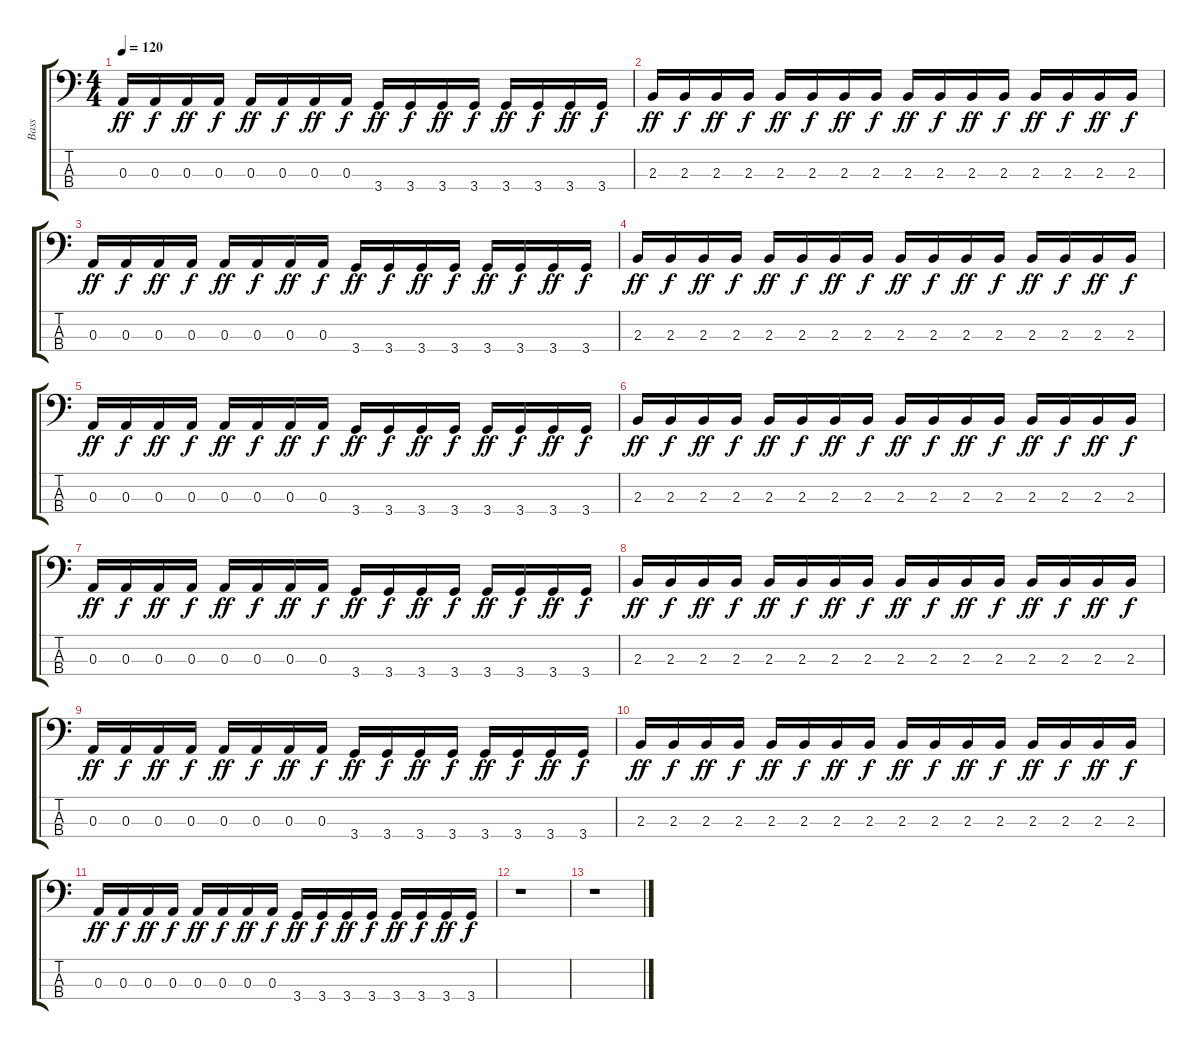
\track ("Bass" "Bass") {instrument electricbassfinger}
\staff {score tabs}
\tuning (G2 D2 A1 E1) {hide}
\ts (4 4)
\tempo 120
\clef f4
\ks c
0.3.16{dy ff} 0.3.16{dy f} 0.3.16{dy ff} 0.3.16{dy f} 0.3.16{dy ff} 0.3.16{dy f} 0.3.16{dy ff} 0.3.16{dy f} 3.4.16{dy ff} 3.4.16{dy f} 3.4.16{dy ff} 3.4.16{dy f} 3.4.16{dy ff} 3.4.16{dy f} 3.4.16{dy ff} 3.4.16{dy f} |
2.3.16{dy ff} 2.3.16{dy f} 2.3.16{dy ff} 2.3.16{dy f} 2.3.16{dy ff} 2.3.16{dy f} 2.3.16{dy ff} 2.3.16{dy f} 2.3.16{dy ff} 2.3.16{dy f} 2.3.16{dy ff} 2.3.16{dy f} 2.3.16{dy ff} 2.3.16{dy f} 2.3.16{dy ff} 2.3.16{dy f} |
0.3.16{dy ff} 0.3.16{dy f} 0.3.16{dy ff} 0.3.16{dy f} 0.3.16{dy ff} 0.3.16{dy f} 0.3.16{dy ff} 0.3.16{dy f} 3.4.16{dy ff} 3.4.16{dy f} 3.4.16{dy ff} 3.4.16{dy f} 3.4.16{dy ff} 3.4.16{dy f} 3.4.16{dy ff} 3.4.16{dy f} |
2.3.16{dy ff} 2.3.16{dy f} 2.3.16{dy ff} 2.3.16{dy f} 2.3.16{dy ff} 2.3.16{dy f} 2.3.16{dy ff} 2.3.16{dy f} 2.3.16{dy ff} 2.3.16{dy f} 2.3.16{dy ff} 2.3.16{dy f} 2.3.16{dy ff} 2.3.16{dy f} 2.3.16{dy ff} 2.3.16{dy f} |
0.3.16{dy ff} 0.3.16{dy f} 0.3.16{dy ff} 0.3.16{dy f} 0.3.16{dy ff} 0.3.16{dy f} 0.3.16{dy ff} 0.3.16{dy f} 3.4.16{dy ff} 3.4.16{dy f} 3.4.16{dy ff} 3.4.16{dy f} 3.4.16{dy ff} 3.4.16{dy f} 3.4.16{dy ff} 3.4.16{dy f} |
2.3.16{dy ff} 2.3.16{dy f} 2.3.16{dy ff} 2.3.16{dy f} 2.3.16{dy ff} 2.3.16{dy f} 2.3.16{dy ff} 2.3.16{dy f} 2.3.16{dy ff} 2.3.16{dy f} 2.3.16{dy ff} 2.3.16{dy f} 2.3.16{dy ff} 2.3.16{dy f} 2.3.16{dy ff} 2.3.16{dy f} |
0.3.16{dy ff} 0.3.16{dy f} 0.3.16{dy ff} 0.3.16{dy f} 0.3.16{dy ff} 0.3.16{dy f} 0.3.16{dy ff} 0.3.16{dy f} 3.4.16{dy ff} 3.4.16{dy f} 3.4.16{dy ff} 3.4.16{dy f} 3.4.16{dy ff} 3.4.16{dy f} 3.4.16{dy ff} 3.4.16{dy f} |
2.3.16{dy ff} 2.3.16{dy f} 2.3.16{dy ff} 2.3.16{dy f} 2.3.16{dy ff} 2.3.16{dy f} 2.3.16{dy ff} 2.3.16{dy f} 2.3.16{dy ff} 2.3.16{dy f} 2.3.16{dy ff} 2.3.16{dy f} 2.3.16{dy ff} 2.3.16{dy f} 2.3.16{dy ff} 2.3.16{dy f} |
0.3.16{dy ff} 0.3.16{dy f} 0.3.16{dy ff} 0.3.16{dy f} 0.3.16{dy ff} 0.3.16{dy f} 0.3.16{dy ff} 0.3.16{dy f} 3.4.16{dy ff} 3.4.16{dy f} 3.4.16{dy ff} 3.4.16{dy f} 3.4.16{dy ff} 3.4.16{dy f} 3.4.16{dy ff} 3.4.16{dy f} |
2.3.16{dy ff} 2.3.16{dy f} 2.3.16{dy ff} 2.3.16{dy f} 2.3.16{dy ff} 2.3.16{dy f} 2.3.16{dy ff} 2.3.16{dy f} 2.3.16{dy ff} 2.3.16{dy f} 2.3.16{dy ff} 2.3.16{dy f} 2.3.16{dy ff} 2.3.16{dy f} 2.3.16{dy ff} 2.3.16{dy f} |
0.3.16{dy ff} 0.3.16{dy f} 0.3.16{dy ff} 0.3.16{dy f} 0.3.16{dy ff} 0.3.16{dy f} 0.3.16{dy ff} 0.3.16{dy f} 3.4.16{dy ff} 3.4.16{dy f} 3.4.16{dy ff} 3.4.16{dy f} 3.4.16{dy ff} 3.4.16{dy f} 3.4.16{dy ff} 3.4.16{dy f} |
r.1 |
r.1
